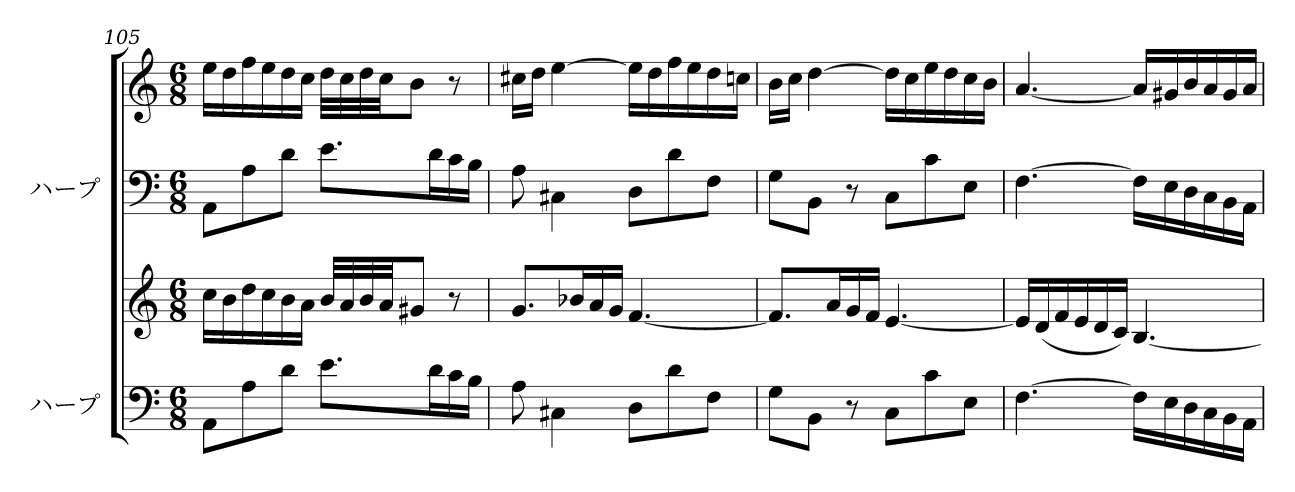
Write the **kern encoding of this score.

**kern	**kern	**kern	**kern
*part2	*part2	*part1	*part1
*staff4	*staff3	*staff2	*staff1
*I"ハープ	*	*I"ハープ	*
*clefF4	*clefG2	*clefF4	*clefG2
*k[]	*k[]	*k[]	*k[]
*M6/8	*M6/8	*M6/8	*M6/8
=105	=105	=105	=105
8AA\L	16cc\LL	8AA\L	16ee\LL
.	16b\	.	16dd\
8A\	16dd\	8A\	16ff\
.	16cc\	.	16ee\
8d\J	16b\	8d\J	16dd\
.	16a\JJ	.	16cc\JJ
8.e\L	32b/LLL	8.e\L	32dd\LLL
.	32a/	.	32cc\
.	32b/	.	32dd\
.	32a/JJ	.	32cc\JJ
.	8g#X/J	.	8b\J
16d\L	.	16d\L	.
16c\	8r	16c\	8r
16B\JJ	.	16B\JJ	.
=106	=106	=106	=106
8A\	8.g/L	8A\	16cc#X\LL
.	.	.	16dd\JJ
4C#X\	.	4C#X\	[4ee\
.	16b-X/L	.	.
.	16a/	.	.
.	16g/JJ	.	.
8D\L	[4.f/	8D\L	16ee\LL]
.	.	.	16dd\
8d\	.	8d\	16ff\
.	.	.	16ee\
8F\J	.	8F\J	16dd\
.	.	.	16ccn\JJ
!!LO:LB:g=z
=107	=107	=107	=107
8G\L	8.f/L]	8G\L	16b\LL
.	.	.	16cc\JJ
8BB\J	.	8BB\J	[4dd\
.	16a/L	.	.
8r	16g/	8r	.
.	16f/JJ	.	.
8C\L	[4.e/	8C\L	16dd\LL]
.	.	.	16cc\
8c\	.	8c\	16ee\
.	.	.	16dd\
8E\J	.	8E\J	16cc\
.	.	.	16b\JJ
=108	=108	=108	=108
[4.F\	16e/LL]	[4.F\	[4.a/
.	(<16d/	.	.
.	16f/	.	.
.	16e/	.	.
.	16d/	.	.
.	16c/JJ)	.	.
16F\LL]	[4.B/	16F\LL]	16a/LL]
16E\	.	16E\	16g#X/
16D\	.	16D\	16b/
16C\	.	16C\	16a/
16BB\	.	16BB\	16g#/
16AA\JJ	.	16AA\JJ	16a/JJ
=	=	=	=
*-	*-	*-	*-
